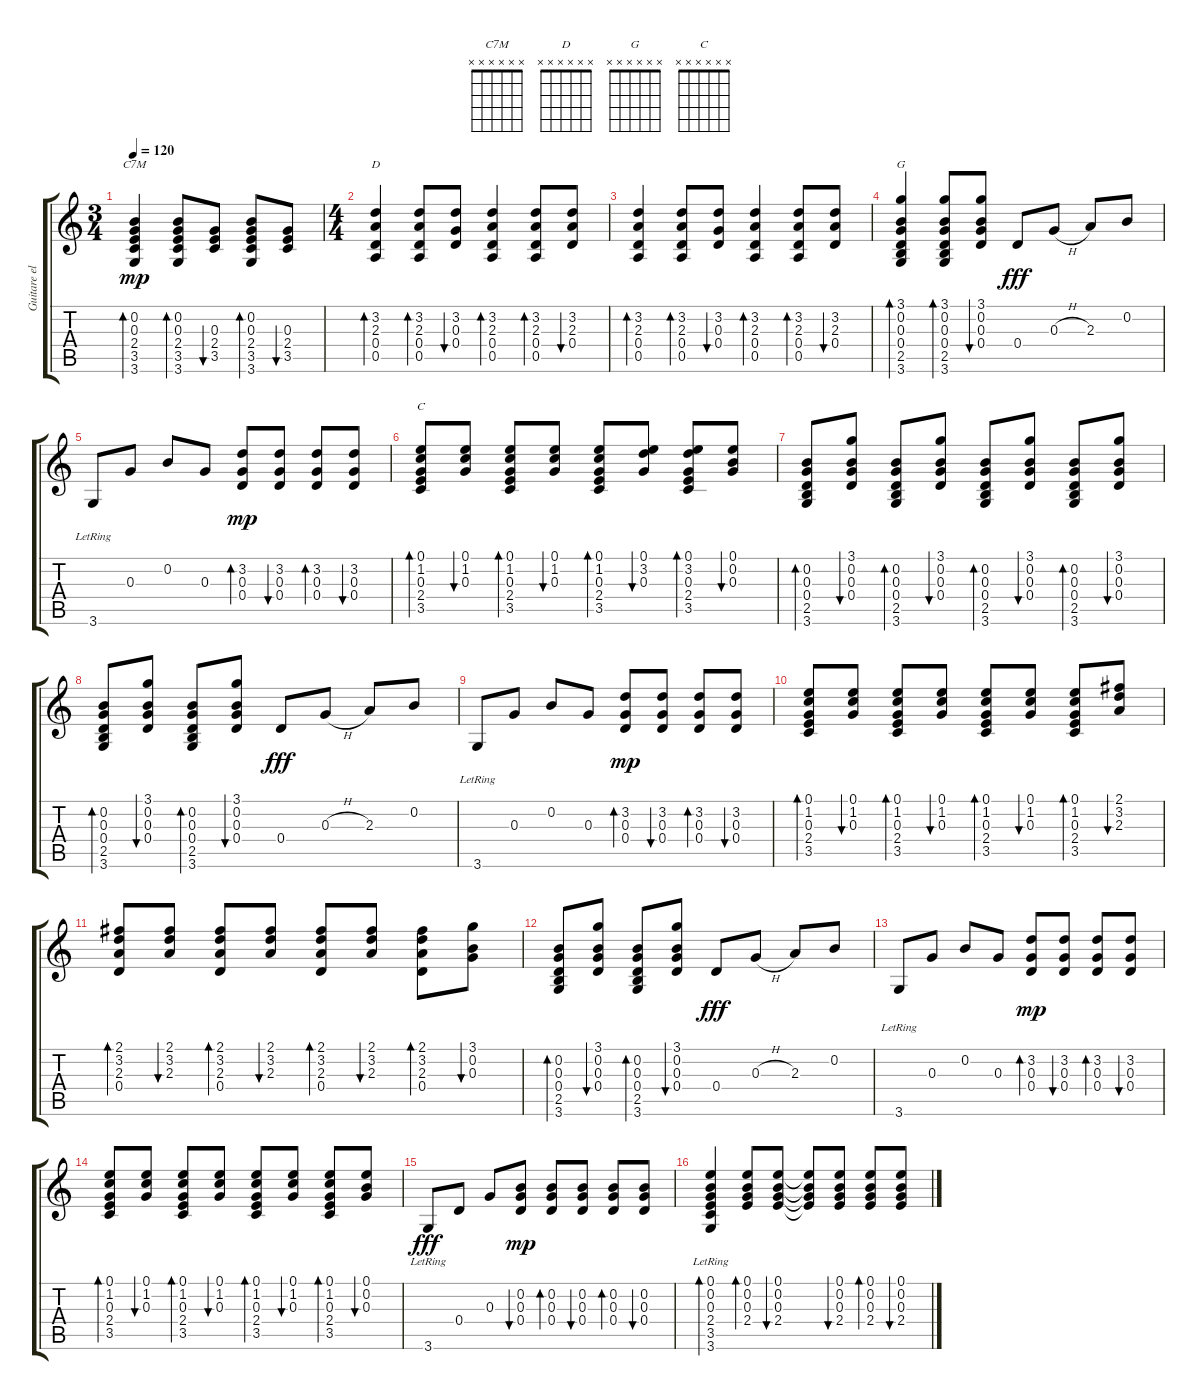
\track ("Guitare elec" "Guitare el") {instrument electricguitarjazz}
\staff {score tabs}
\tuning (E4 B3 G3 D3 A2 E2) {hide}
\chord ("C7M" x x x x x x)
\chord ("D" x x x x x x)
\chord ("G" x x x x x x)
\chord ("C" x x x x x x)
\ts (3 4)
\tempo 120
\clef g2
\ks c
(0.2 0.3 2.4 3.5 3.6).4{bd 60 ch "C7M" dy mp} (0.2 0.3 2.4 3.5 3.6).8{bd 60} (0.3 2.4 3.5).8{bu 60} (0.2 0.3 2.4 3.5 3.6).8{bd 60} (0.3 2.4 3.5).8{bu 60} |
\ts (4 4)
(3.2 2.3 0.4 0.5).4{bd 60 ch "D"} (3.2 2.3 0.4 0.5).8{bd 60} (3.2 0.3 0.4).8{bu 60} (3.2 2.3 0.4 0.5).4{bd 60} (3.2 2.3 0.4 0.5).8{bd 60} (3.2 2.3 0.4).8{bu 60} |
(3.2 2.3 0.4 0.5).4{bd 60} (3.2 2.3 0.4 0.5).8{bd 60} (3.2 0.3 0.4).8{bu 60} (3.2 2.3 0.4 0.5).4{bd 60} (3.2 2.3 0.4 0.5).8{bd 60} (3.2 2.3 0.4).8{bu 60} |
(3.1 0.2 0.3 0.4 2.5 3.6).4{bd 60 ch "G"} (3.1 0.2 0.3 0.4 2.5 3.6).8{bd 60} (3.1 0.2 0.3 0.4).8{bu 120} 0.4.8{dy fff} 0.3{h}.8 2.3.8 0.2.8 |
3.6{lr}.8 0.3.8 0.2.8 0.3.8 (3.2 0.3 0.4).8{bd 60 dy mp} (3.2 0.3 0.4).8{bu 60} (3.2 0.3 0.4).8{bd 60} (3.2 0.3 0.4).8{bu 60} |
(0.1 1.2 0.3 2.4 3.5).8{bd 60 ch "C"} (0.1 1.2 0.3).8{bu 60} (0.1 1.2 0.3 2.4 3.5).8{bd 60} (0.1 1.2 0.3).8{bu 60} (0.1 1.2 0.3 2.4 3.5).8{bd 60} (0.1 3.2 0.3).8{bu 60} (0.1 3.2 0.3 2.4 3.5).8{bd 60} (0.1 0.2 0.3).8{bu 60} |
(0.2 0.3 0.4 2.5 3.6).8{bd 60} (3.1 0.2 0.3 0.4).8{bu 60} (0.2 0.3 0.4 2.5 3.6).8{bd 60} (3.1 0.2 0.3 0.4).8{bu 60} (0.2 0.3 0.4 2.5 3.6).8{bd 60} (3.1 0.2 0.3 0.4).8{bu 60} (0.2 0.3 0.4 2.5 3.6).8{bd 60} (3.1 0.2 0.3 0.4).8{bu 60} |
(0.2 0.3 0.4 2.5 3.6).8{bd 60} (3.1 0.2 0.3 0.4).8{bu 60} (0.2 0.3 0.4 2.5 3.6).8{bd 60} (3.1 0.2 0.3 0.4).8{bu 120} 0.4.8{dy fff} 0.3{h}.8 2.3.8 0.2.8 |
3.6{lr}.8 0.3.8 0.2.8 0.3.8 (3.2 0.3 0.4).8{bd 60 dy mp} (3.2 0.3 0.4).8{bu 60} (3.2 0.3 0.4).8{bd 60} (3.2 0.3 0.4).8{bu 60} |
(0.1 1.2 0.3 2.4 3.5).8{bd 60} (0.1 1.2 0.3).8{bu 60} (0.1 1.2 0.3 2.4 3.5).8{bd 60} (0.1 1.2 0.3).8{bu 60} (0.1 1.2 0.3 2.4 3.5).8{bd 60} (0.1 1.2 0.3).8{bu 60} (0.1 1.2 0.3 2.4 3.5).8{bd 60} (2.1 3.2 2.3).8{bu 60} |
(2.1 3.2 2.3 0.4).8{bd 60} (2.1 3.2 2.3).8{bu 60} (2.1 3.2 2.3 0.4).8{bd 60} (2.1 3.2 2.3).8{bu 60} (2.1 3.2 2.3 0.4).8{bd 120} (2.1 3.2 2.3).8{bu 60} (2.1 3.2 2.3 0.4).8{bd 60} (3.1 0.2 0.3).8{bu 120} |
(0.2 0.3 0.4 2.5 3.6).8{bd 60} (3.1 0.2 0.3 0.4).8{bu 60} (0.2 0.3 0.4 2.5 3.6).8{bd 60} (3.1 0.2 0.3 0.4).8{bu 120} 0.4.8{dy fff} 0.3{h}.8 2.3.8 0.2.8 |
3.6{lr}.8 0.3.8 0.2.8 0.3.8 (3.2 0.3 0.4).8{bd 60 dy mp} (3.2 0.3 0.4).8{bu 60} (3.2 0.3 0.4).8{bd 60} (3.2 0.3 0.4).8{bu 60} |
(0.1 1.2 0.3 2.4 3.5).8{bd 120} (0.1 1.2 0.3).8{bu 120} (0.1 1.2 0.3 2.4 3.5).8{bd 120} (0.1 1.2 0.3).8{bu 120} (0.1 1.2 0.3 2.4 3.5).8{bd 120} (0.1 1.2 0.3).8{bu 120} (0.1 1.2 0.3 2.4 3.5).8{bd 120} (0.1 0.2 0.3).8{bu 120} |
3.6{lr}.8{dy fff} 0.4.8 0.3.8 (0.2 0.3 0.4).8{bu 60 dy mp} (0.2 0.3 0.4).8{bd 60} (0.2 0.3 0.4).8{bu 60} (0.2 0.3 0.4).8{bd 60} (0.2 0.3 0.4).8{bu 60} |
(0.1 0.2 0.3 2.4 3.5 3.6{lr}).4{bd 60} (0.1 0.2 0.3 2.4).8{bd 60} (0.1 0.2 0.3 2.4).8{bu 60} (0.1{t} 0.2{t} 0.3{t} 2.4{t}).8 (0.1 0.2 0.3 2.4).8{bu 60} (0.1 0.2 0.3 2.4).8{bd 60} (0.1 0.2 0.3 2.4).8{bu 60}
